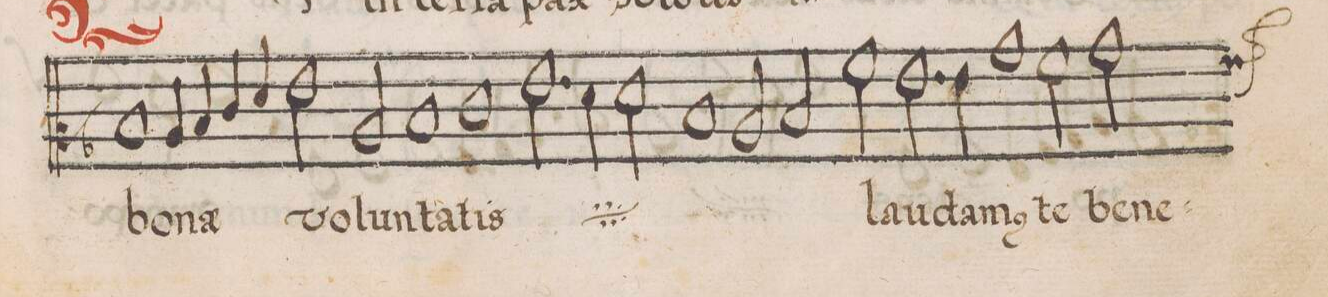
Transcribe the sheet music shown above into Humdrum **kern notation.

**kern	**text
*I"CANTVS	*
*clefC2	*
*k[b-]	*
*met(C)	*
*M2/1	*
1d/	bo-
4c/	-nae
4d/	.
4e/	.
4f/	.
=9-	=9-
2g\	vo-
2c/	-lun-
1d/	-ta-
=10-	=10-
1e\	-tis
*	*ij
2.g\	bo-
4f\	-nae
=11-	=11-
2f\	vo-
1d/	-lun-
2c/	-ta-
=12-	=12-
2d/	-tis
*	*Xij
2a\	lau-
2.g\	-da-
4g\	-m(us)
=13-	=13-
1b-\	te
2a\	be-
*custos:a	*
2b-\	-ne-
=14-	=14-
*-	*-
